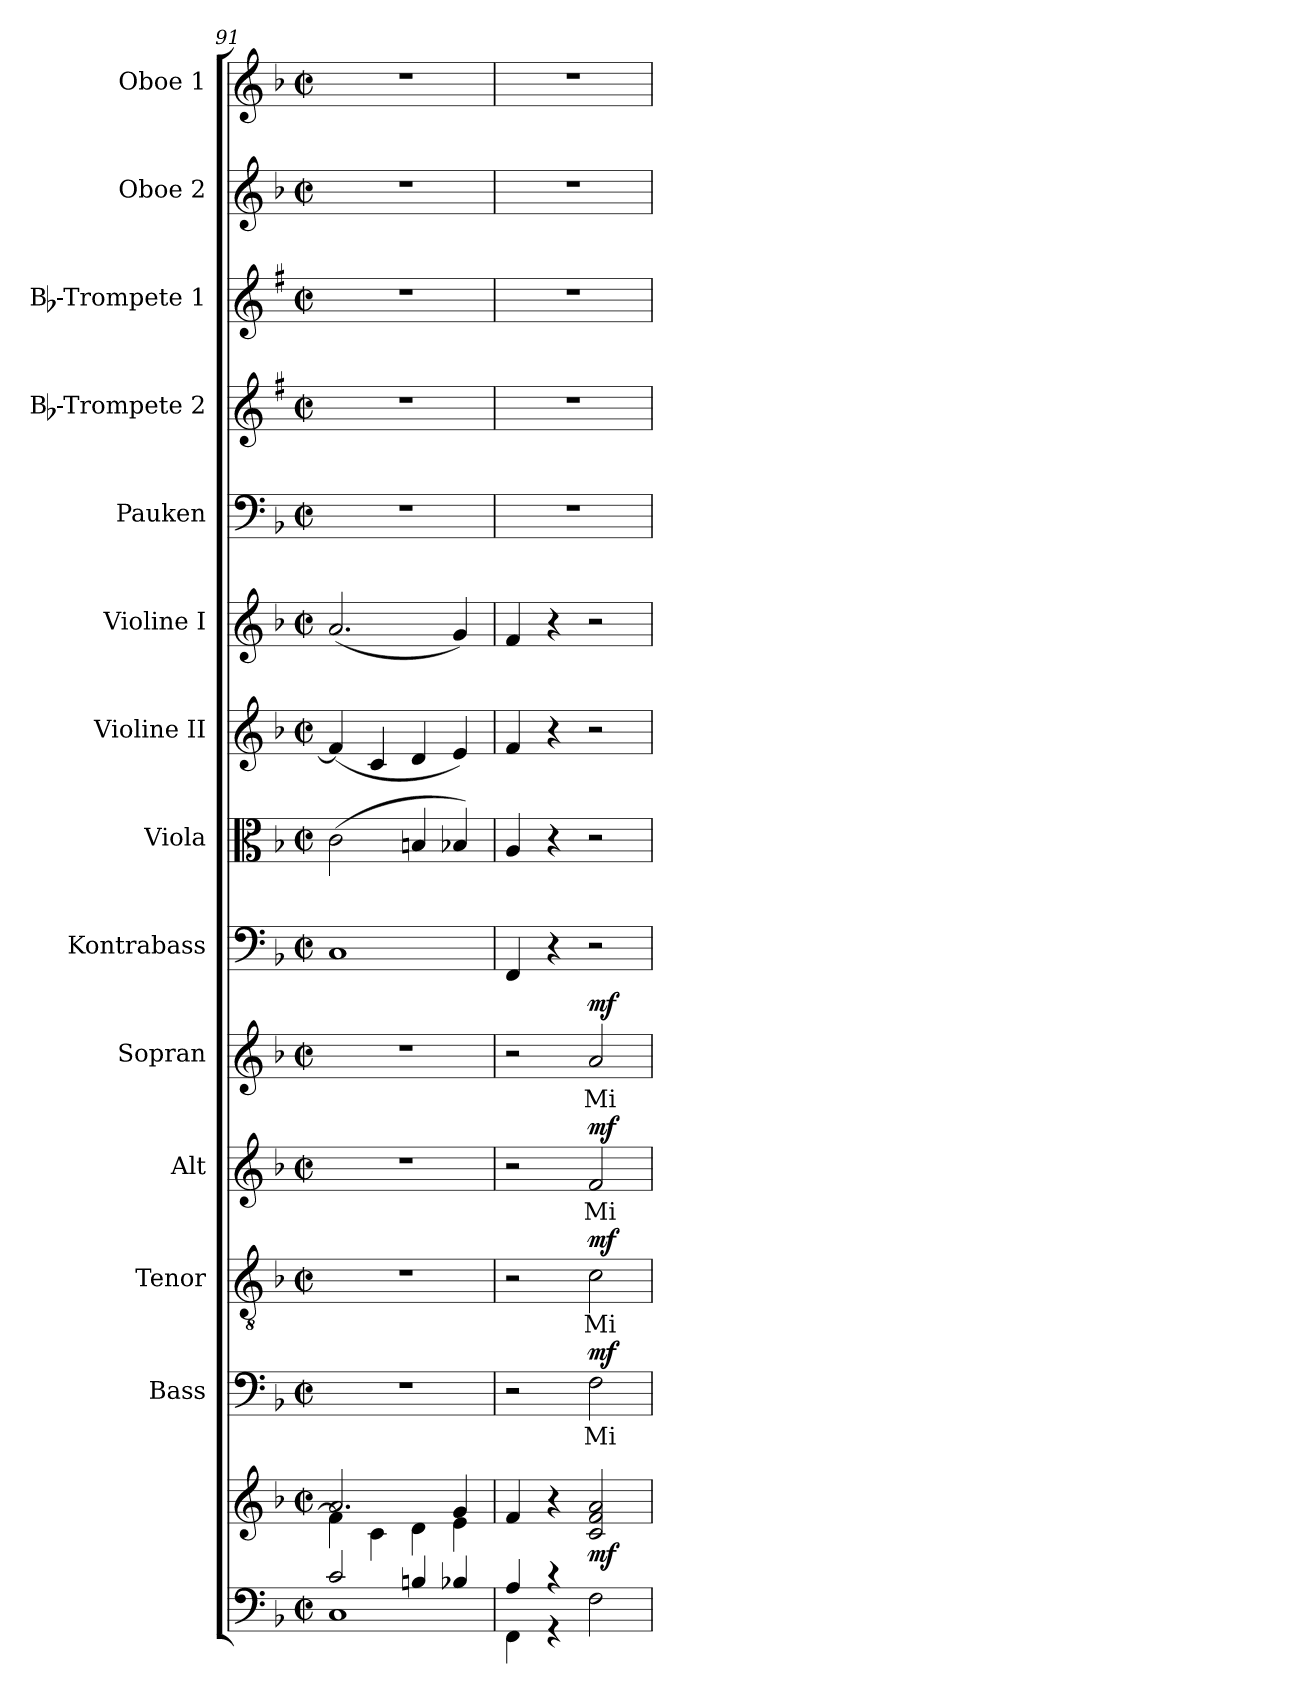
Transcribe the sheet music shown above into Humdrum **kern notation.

**kern	**kern	**dynam	**kern	**text	**dynam	**kern	**text	**dynam	**kern	**text	**dynam	**kern	**text	**dynam	**kern	**kern	**kern	**kern	**kern	**kern	**kern	**kern	**kern
*part14	*part14	*part14	*part13	*part13	*part13	*part12	*part12	*part12	*part11	*part11	*part11	*part10	*part10	*part10	*part9	*part8	*part7	*part6	*part5	*part4	*part3	*part2	*part1
*staff15	*staff14	*staff14/15	*staff13	*staff13	*staff13	*staff12	*staff12	*staff12	*staff11	*staff11	*staff11	*staff10	*staff10	*staff10	*staff9	*staff8	*staff7	*staff6	*staff5	*staff4	*staff3	*staff2	*staff1
*	*	*	*I"Bass	*	*	*I"Tenor	*	*	*I"Alt	*	*	*I"Sopran	*	*	*I"Kontrabass	*I"Viola	*I"Violine II	*I"Violine I	*I"Pauken	*I"Bb-Trompete 2	*I"Bb-Trompete 1	*I"Oboe 2	*I"Oboe 1
*	*	*	*I'B.	*	*	*I'T.	*	*	*I'A.	*	*	*I'S.	*	*	*I'Kb.	*I'Vla.	*I'Vl. II	*I'Vl. I	*I'Pk.	*I'Bb Trp. 2	*I'Bb Trp. 1	*I'Ob. 2	*I'Ob. 1
*clefF4	*clefG2	*	*clefF4	*	*	*clefGv2	*	*	*clefG2	*	*	*clefG2	*	*	*clefF4	*clefC3	*clefG2	*clefG2	*clefF4	*clefG2	*clefG2	*clefG2	*clefG2
*	*	*	*	*	*	*	*	*	*	*	*	*	*	*	*ITrd7c12	*	*	*	*	*ITrd1c2	*ITrd1c2	*	*
*k[b-]	*k[b-]	*	*k[b-]	*	*	*k[b-]	*	*	*k[b-]	*	*	*k[b-]	*	*	*k[b-]	*k[b-]	*k[b-]	*k[b-]	*k[b-]	*k[b-]	*k[b-]	*k[b-]	*k[b-]
*F:	*F:	*	*F:	*	*	*F:	*	*	*F:	*	*	*F:	*	*	*F:	*F:	*F:	*F:	*F:	*F:	*F:	*F:	*F:
*M2/2	*M2/2	*	*M2/2	*	*	*M2/2	*	*	*M2/2	*	*	*M2/2	*	*	*M2/2	*M2/2	*M2/2	*M2/2	*M2/2	*M2/2	*M2/2	*M2/2	*M2/2
*met(c|)	*met(c|)	*	*met(c|)	*	*	*met(c|)	*	*	*met(c|)	*	*	*met(c|)	*	*	*met(c|)	*met(c|)	*met(c|)	*met(c|)	*met(c|)	*met(c|)	*met(c|)	*met(c|)	*met(c|)
=91	=91	=91	=91	=91	=91	=91	=91	=91	=91	=91	=91	=91	=91	=91	=91	=91	=91	=91	=91	=91	=91	=91	=91
*^	*^	*	*	*	*	*	*	*	*	*	*	*	*	*	*	*	*	*	*	*	*	*	*
2c/	1C	2.a/	4f\]	.	1r	.	.	1r	.	.	1r	.	.	1r	.	.	1CC	(>2c\	(<4f/]	(<2.a/	1r	1r	1r	1r	1r
.	.	.	4c\	.	.	.	.	.	.	.	.	.	.	.	.	.	.	.	4c/	.	.	.	.	.	.
4Bn/	.	.	4d\	.	.	.	.	.	.	.	.	.	.	.	.	.	.	4Bn/	4d/	.	.	.	.	.	.
4B-X/	.	4g/	4e\	.	.	.	.	.	.	.	.	.	.	.	.	.	.	4B-X/)	4e/)	4g/)	.	.	.	.	.
*	*	*v	*v	*	*	*	*	*	*	*	*	*	*	*	*	*	*	*	*	*	*	*	*	*	*
=92	=92	=92	=92	=92	=92	=92	=92	=92	=92	=92	=92	=92	=92	=92	=92	=92	=92	=92	=92	=92	=92	=92	=92	=92
4A/	4FF\	4f/	.	2r	.	.	2r	.	.	2r	.	.	2r	.	.	4FFF/	4A/	4f/	4f/	1r	1r	1r	1r	1r
4r	4r	4r	.	.	.	.	.	.	.	.	.	.	.	.	.	4r	4r	4r	4r	.	.	.	.	.
!	!	!	!LO:DY:b	!	!LO:LY:b	!LO:DY:a	!	!LO:LY:b	!LO:DY:a	!	!LO:LY:b	!LO:DY:a	!	!LO:LY:b	!LO:DY:a	!	!	!	!	!	!	!	!	!
2ryy	2F\	2c/ 2f/ 2a/	mf	2F\	Mi-	mf	2c\	Mi-	mf	2f/	Mi-	mf	2a/	Mi-	mf	2r	2r	2r	2r	.	.	.	.	.
*v	*v	*	*	*	*	*	*	*	*	*	*	*	*	*	*	*	*	*	*	*	*	*	*	*
=	=	=	=	=	=	=	=	=	=	=	=	=	=	=	=	=	=	=	=	=	=	=	=
*-	*-	*-	*-	*-	*-	*-	*-	*-	*-	*-	*-	*-	*-	*-	*-	*-	*-	*-	*-	*-	*-	*-	*-
